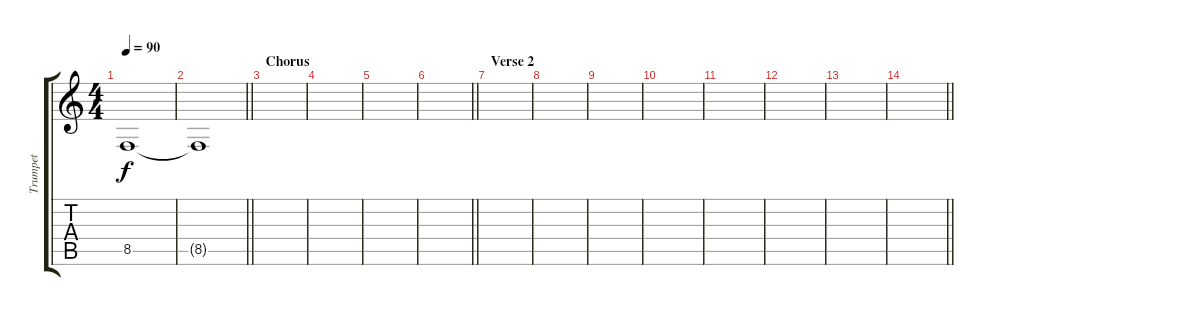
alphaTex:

\track ("Trumpet" "Trumpet") {instrument trumpet}
\staff {score tabs}
\tuning (E4 B3 G3 D3 A2 E2) {hide}
\ts (4 4)
\tempo 90
\clef g2
\ks c
8.5.1{dy f} |
\barLineRight lightlight
8.5{t}.1 |
\section ("" "Chorus")
|
|
|
\barLineRight lightlight
|
\section ("" "Verse 2")
|
|
|
|
|
|
|
\barLineRight lightlight
